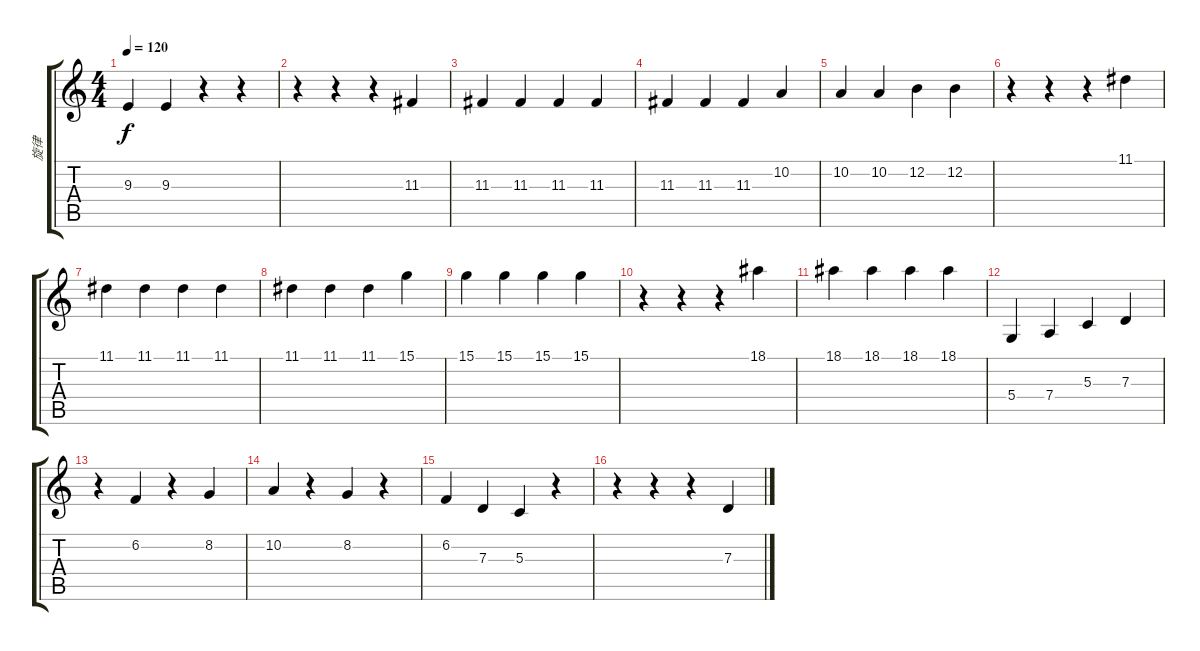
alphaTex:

\track ("旋律" "旋律") {instrument acousticgrandpiano}
\staff {score tabs}
\tuning (E4 B3 G3 D3 A2 E2) {hide}
\ts (4 4)
\tempo 120
\clef g2
\ks c
9.3.4{dy f} 9.3.4 r.4 r.4 |
r.4 r.4 r.4 11.3.4 |
11.3.4 11.3.4 11.3.4 11.3.4 |
11.3.4 11.3.4 11.3.4 10.2.4 |
10.2.4 10.2.4 12.2.4 12.2.4 |
r.4 r.4 r.4 11.1.4 |
11.1.4 11.1.4 11.1.4 11.1.4 |
11.1.4 11.1.4 11.1.4 15.1.4 |
15.1.4 15.1.4 15.1.4 15.1.4 |
r.4 r.4 r.4 18.1.4 |
18.1.4 18.1.4 18.1.4 18.1.4 |
5.4.4 7.4.4 5.3.4 7.3.4 |
r.4 6.2.4 r.4 8.2.4 |
10.2.4 r.4 8.2.4 r.4 |
6.2.4 7.3.4 5.3.4 r.4 |
r.4 r.4 r.4 7.3.4
